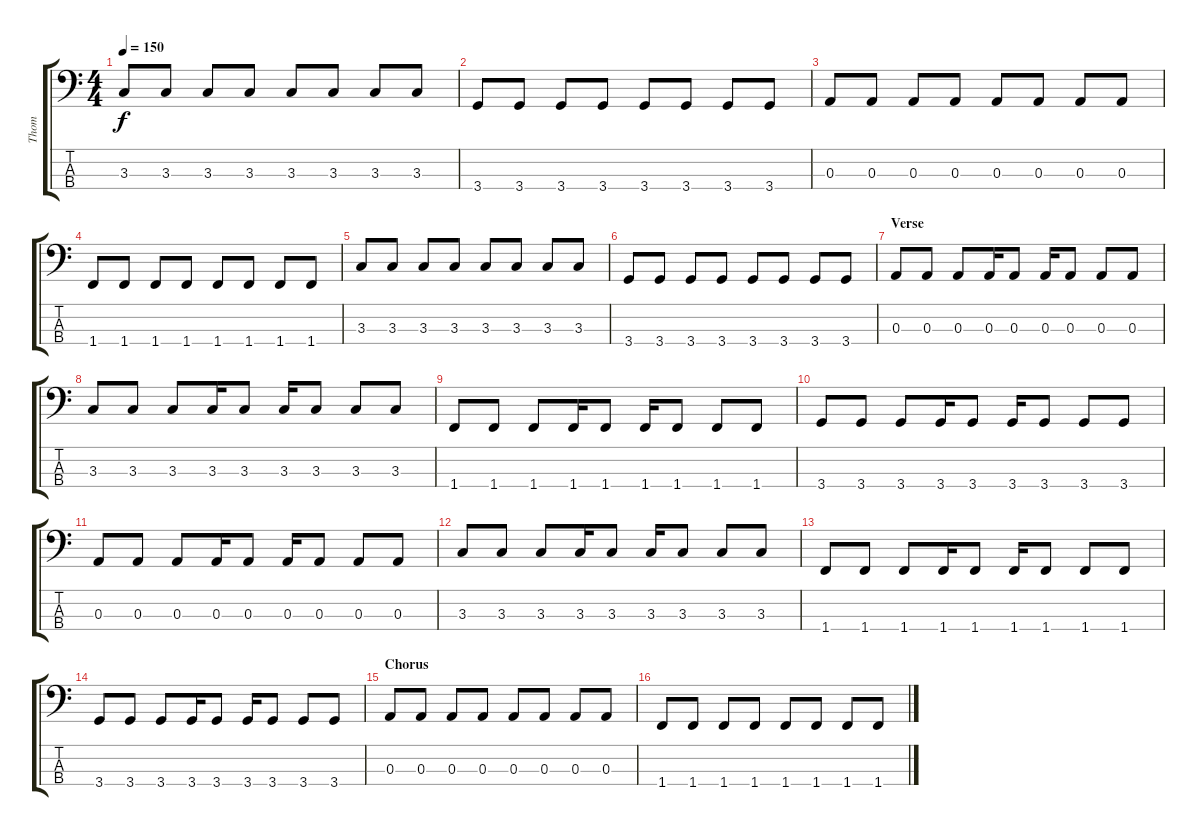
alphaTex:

\track ("Thom" "Thom") {instrument electricbasspick}
\staff {score tabs}
\tuning (G2 D2 A1 E1) {hide}
\ts (4 4)
\tempo 150
\clef f4
\ks c
3.3.8{dy f} 3.3.8 3.3.8 3.3.8 3.3.8 3.3.8 3.3.8 3.3.8 |
3.4.8 3.4.8 3.4.8 3.4.8 3.4.8 3.4.8 3.4.8 3.4.8 |
0.3.8 0.3.8 0.3.8 0.3.8 0.3.8 0.3.8 0.3.8 0.3.8 |
1.4.8 1.4.8 1.4.8 1.4.8 1.4.8 1.4.8 1.4.8 1.4.8 |
3.3.8 3.3.8 3.3.8 3.3.8 3.3.8 3.3.8 3.3.8 3.3.8 |
3.4.8 3.4.8 3.4.8 3.4.8 3.4.8 3.4.8 3.4.8 3.4.8 |
\section ("" "Verse")
0.3.8 0.3.8 0.3.8 0.3.16 0.3.8 0.3.16 0.3.8 0.3.8 0.3.8 |
3.3.8 3.3.8 3.3.8 3.3.16 3.3.8 3.3.16 3.3.8 3.3.8 3.3.8 |
1.4.8 1.4.8 1.4.8 1.4.16 1.4.8 1.4.16 1.4.8 1.4.8 1.4.8 |
3.4.8 3.4.8 3.4.8 3.4.16 3.4.8 3.4.16 3.4.8 3.4.8 3.4.8 |
0.3.8 0.3.8 0.3.8 0.3.16 0.3.8 0.3.16 0.3.8 0.3.8 0.3.8 |
3.3.8 3.3.8 3.3.8 3.3.16 3.3.8 3.3.16 3.3.8 3.3.8 3.3.8 |
1.4.8 1.4.8 1.4.8 1.4.16 1.4.8 1.4.16 1.4.8 1.4.8 1.4.8 |
3.4.8 3.4.8 3.4.8 3.4.16 3.4.8 3.4.16 3.4.8 3.4.8 3.4.8 |
\section ("" "Chorus")
0.3.8 0.3.8 0.3.8 0.3.8 0.3.8 0.3.8 0.3.8 0.3.8 |
1.4.8 1.4.8 1.4.8 1.4.8 1.4.8 1.4.8 1.4.8 1.4.8
